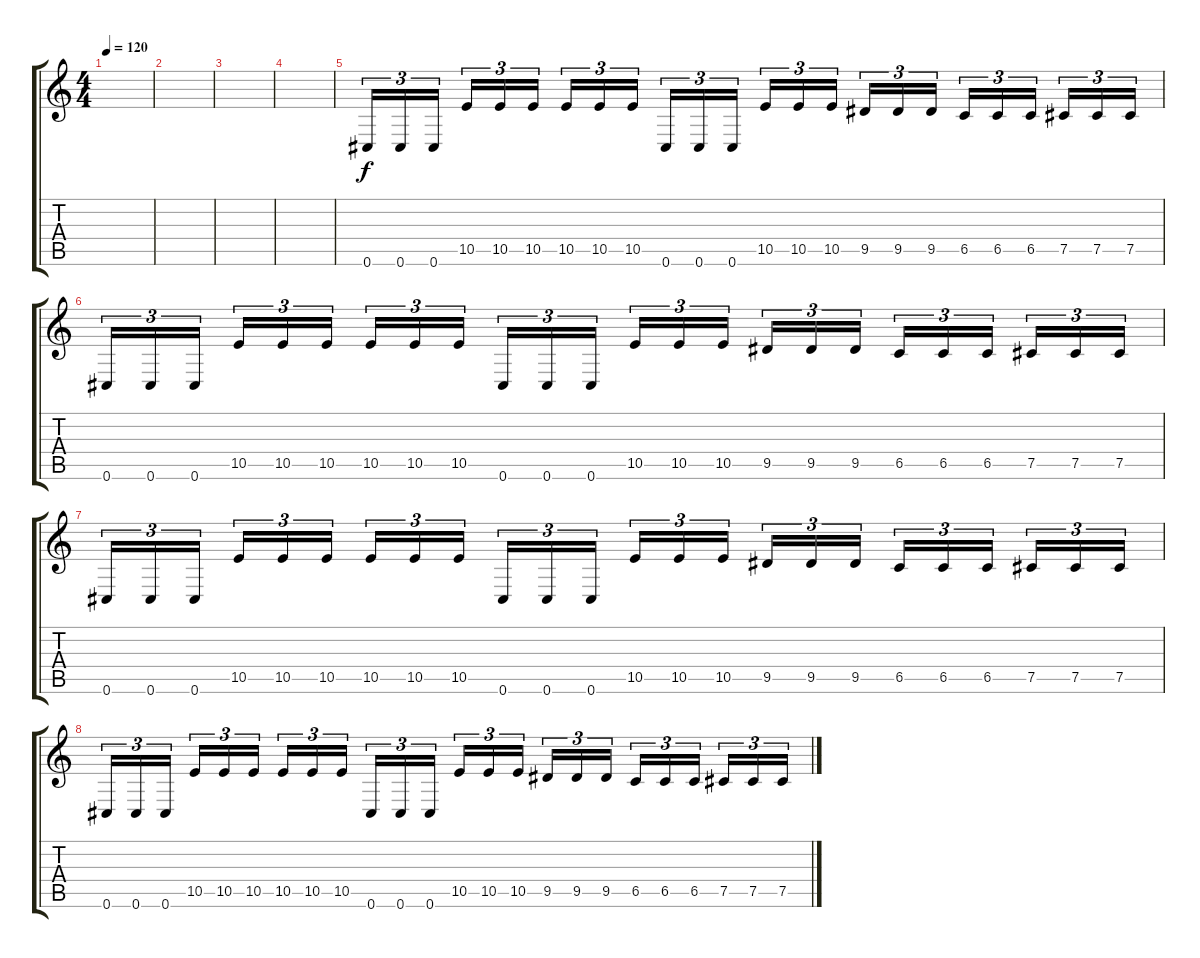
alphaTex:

\track "" {instrument distortionguitar}
\staff {score tabs}
\tuning (Db4 Ab3 E3 B2 Gb2 Db2) {hide}
\ts (4 4)
\tempo 120
\clef g2
\ks c
|
|
|
|
0.6.16{tu (3 2)} 0.6.16{tu (3 2)} 0.6.16{tu (3 2)} 10.5.16{tu (3 2)} 10.5.16{tu (3 2)} 10.5.16{tu (3 2)} 10.5.16{tu (3 2)} 10.5.16{tu (3 2)} 10.5.16{tu (3 2)} 0.6.16{tu (3 2)} 0.6.16{tu (3 2)} 0.6.16{tu (3 2)} 10.5.16{tu (3 2)} 10.5.16{tu (3 2)} 10.5.16{tu (3 2)} 9.5.16{tu (3 2)} 9.5.16{tu (3 2)} 9.5.16{tu (3 2)} 6.5.16{tu (3 2)} 6.5.16{tu (3 2)} 6.5.16{tu (3 2)} 7.5.16{tu (3 2)} 7.5.16{tu (3 2)} 7.5.16{tu (3 2)} |
0.6.16{tu (3 2)} 0.6.16{tu (3 2)} 0.6.16{tu (3 2)} 10.5.16{tu (3 2)} 10.5.16{tu (3 2)} 10.5.16{tu (3 2)} 10.5.16{tu (3 2)} 10.5.16{tu (3 2)} 10.5.16{tu (3 2)} 0.6.16{tu (3 2)} 0.6.16{tu (3 2)} 0.6.16{tu (3 2)} 10.5.16{tu (3 2)} 10.5.16{tu (3 2)} 10.5.16{tu (3 2)} 9.5.16{tu (3 2)} 9.5.16{tu (3 2)} 9.5.16{tu (3 2)} 6.5.16{tu (3 2)} 6.5.16{tu (3 2)} 6.5.16{tu (3 2)} 7.5.16{tu (3 2)} 7.5.16{tu (3 2)} 7.5.16{tu (3 2)} |
0.6.16{tu (3 2)} 0.6.16{tu (3 2)} 0.6.16{tu (3 2)} 10.5.16{tu (3 2)} 10.5.16{tu (3 2)} 10.5.16{tu (3 2)} 10.5.16{tu (3 2)} 10.5.16{tu (3 2)} 10.5.16{tu (3 2)} 0.6.16{tu (3 2)} 0.6.16{tu (3 2)} 0.6.16{tu (3 2)} 10.5.16{tu (3 2)} 10.5.16{tu (3 2)} 10.5.16{tu (3 2)} 9.5.16{tu (3 2)} 9.5.16{tu (3 2)} 9.5.16{tu (3 2)} 6.5.16{tu (3 2)} 6.5.16{tu (3 2)} 6.5.16{tu (3 2)} 7.5.16{tu (3 2)} 7.5.16{tu (3 2)} 7.5.16{tu (3 2)} |
0.6.16{tu (3 2)} 0.6.16{tu (3 2)} 0.6.16{tu (3 2)} 10.5.16{tu (3 2)} 10.5.16{tu (3 2)} 10.5.16{tu (3 2)} 10.5.16{tu (3 2)} 10.5.16{tu (3 2)} 10.5.16{tu (3 2)} 0.6.16{tu (3 2)} 0.6.16{tu (3 2)} 0.6.16{tu (3 2)} 10.5.16{tu (3 2)} 10.5.16{tu (3 2)} 10.5.16{tu (3 2)} 9.5.16{tu (3 2)} 9.5.16{tu (3 2)} 9.5.16{tu (3 2)} 6.5.16{tu (3 2)} 6.5.16{tu (3 2)} 6.5.16{tu (3 2)} 7.5.16{tu (3 2)} 7.5.16{tu (3 2)} 7.5.16{tu (3 2)}
